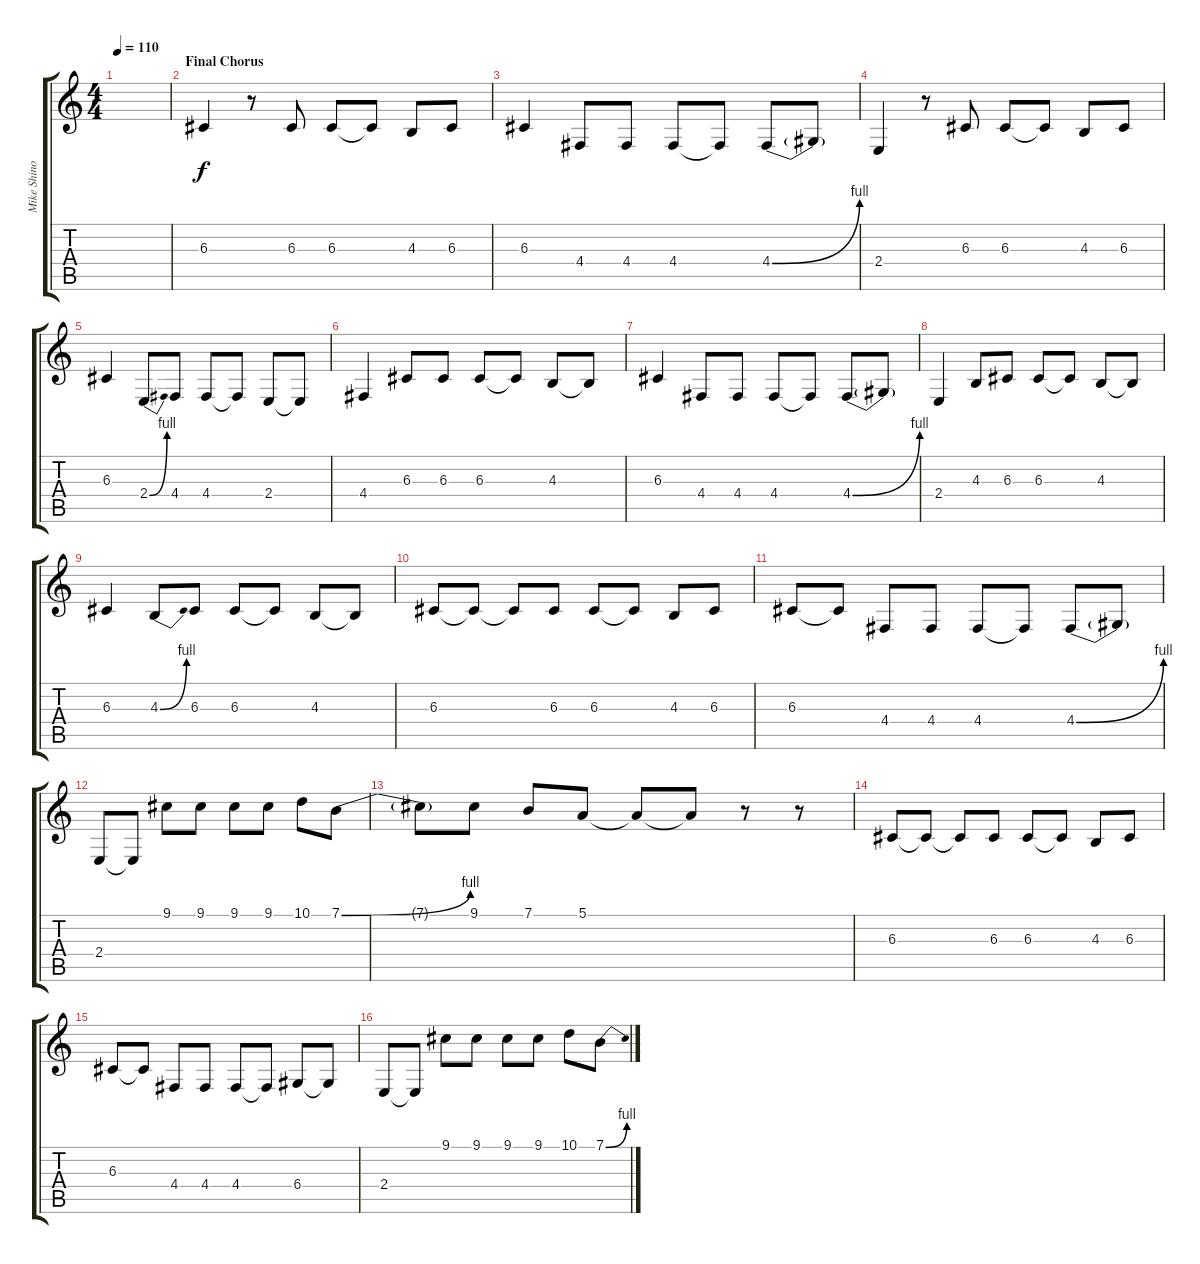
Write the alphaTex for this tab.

\track ("Mike Shinoda (Chorus)" "Mike Shino") {instrument harmonica}
\staff {score tabs}
\tuning (E4 B3 G3 D3 A2 E2) {hide}
\ts (4 4)
\tempo 110
\clef g2
\ks c
|
\section ("" "Final Chorus")
6.3.4 r.8 6.3.8 6.3.8 6.3{t}.8 4.3.8 6.3.8 |
6.3.4 4.4.8 4.4.8 4.4.8 4.4{t}.8 4.4{be (bend 0 0 60 4)}.8 4.4{t}.8 |
2.4.4 r.8 6.3.8 6.3.8 6.3{t}.8 4.3.8 6.3.8 |
6.3.4 2.4{be (bend 0 0 60 4)}.8 4.4.8 4.4.8 4.4{t}.8 2.4.8 2.4{t}.8 |
4.4.4 6.3.8 6.3.8 6.3.8 6.3{t}.8 4.3.8 4.3{t}.8 |
6.3.4 4.4.8 4.4.8 4.4.8 4.4{t}.8 4.4{be (bend 0 0 60 4)}.8 4.4{t}.8 |
2.4.4 4.3.8 6.3.8 6.3.8 6.3{t}.8 4.3.8 4.3{t}.8 |
6.3.4 4.3{be (bend 0 0 60 4)}.8 6.3.8 6.3.8 6.3{t}.8 4.3.8 4.3{t}.8 |
6.3.8 6.3{t}.8 6.3{t}.8 6.3.8 6.3.8 6.3{t}.8 4.3.8 6.3.8 |
6.3.8 6.3{t}.8 4.4.8 4.4.8 4.4.8 4.4{t}.8 4.4{be (bend 0 0 60 4)}.8 4.4{t}.8 |
2.4.8 2.4{t}.8 9.1.8 9.1.8 9.1.8 9.1.8 10.1.8 7.1{be (bend 0 0 60 4)}.8 |
7.1{t}.8 9.1.8 7.1.8 5.1.8 5.1{t}.8 5.1{t}.8 r.8 r.8 |
6.3.8 6.3{t}.8 6.3{t}.8 6.3.8 6.3.8 6.3{t}.8 4.3.8 6.3.8 |
6.3.8 6.3{t}.8 4.4.8 4.4.8 4.4.8 4.4{t}.8 6.4.8 6.4{t}.8 |
2.4.8 2.4{t}.8 9.1.8 9.1.8 9.1.8 9.1.8 10.1.8 7.1{be (bend 0 0 60 4)}.8
